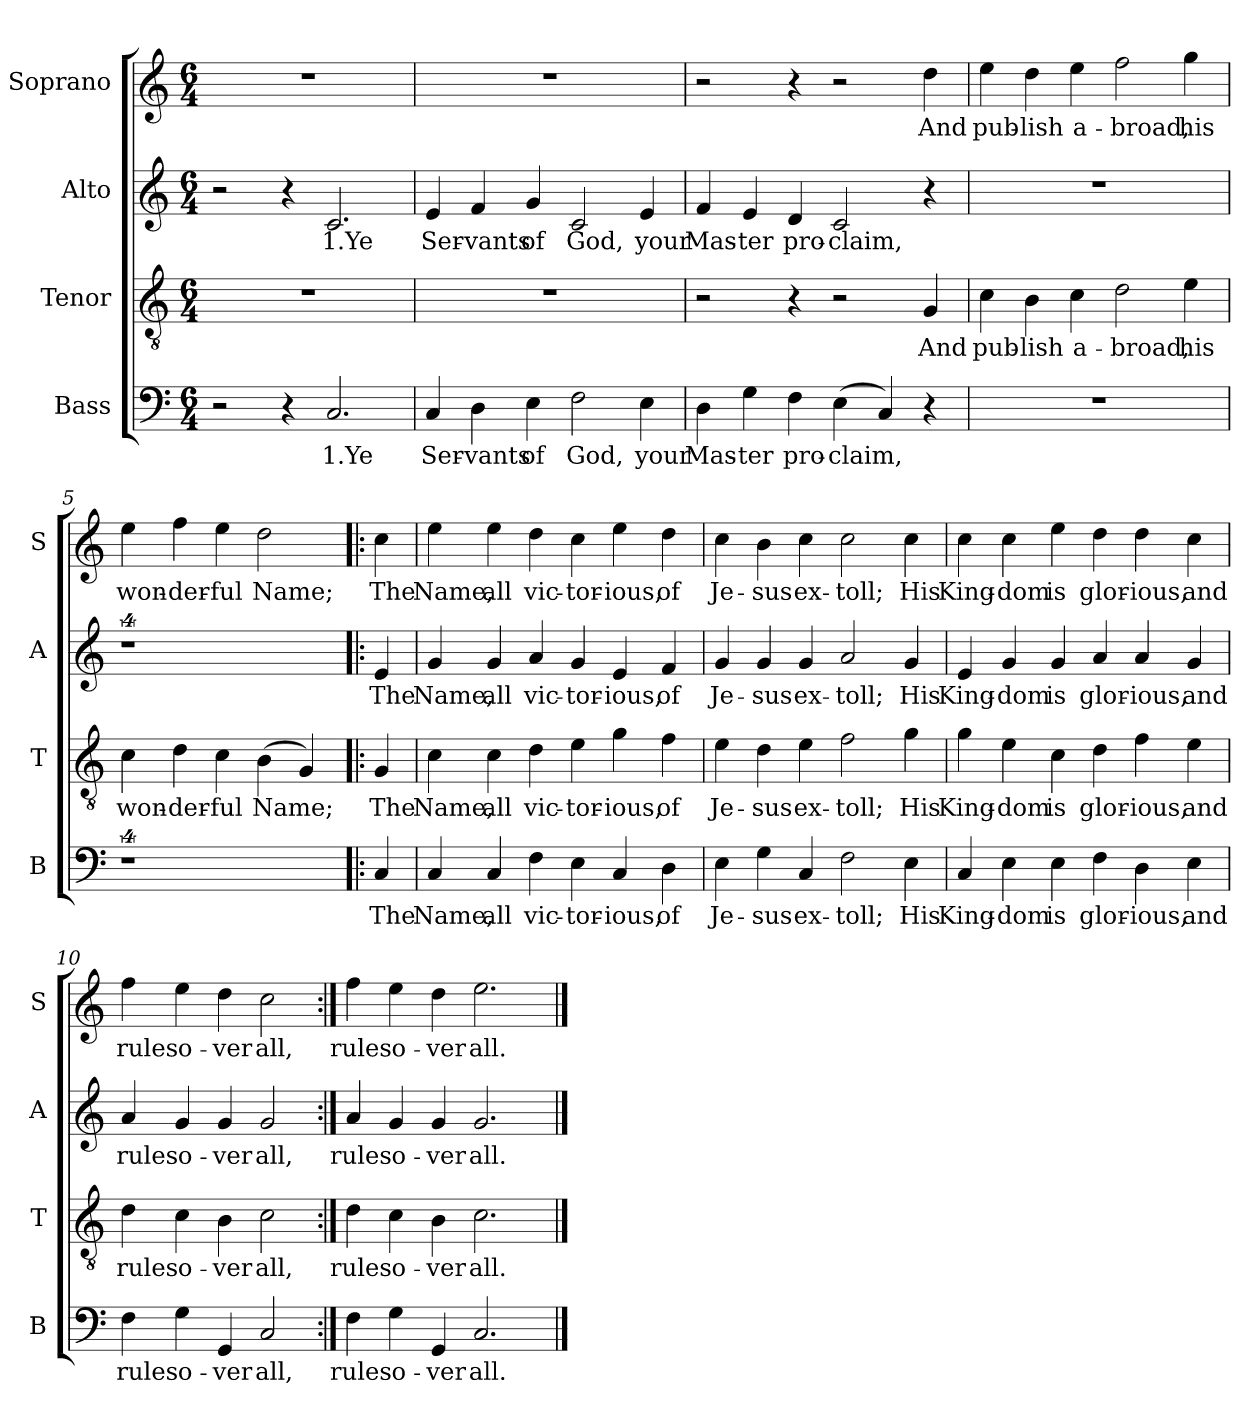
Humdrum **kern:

**kern	**text	**kern	**text	**kern	**text	**kern	**text
*part4	*part4	*part3	*part3	*part2	*part2	*part1	*part1
*staff4	*staff4	*staff3	*staff3	*staff2	*staff2	*staff1	*staff1
*I"Bass	*	*I"Tenor	*	*I"Alto	*	*I"Soprano	*
*I'B	*	*I'T	*	*I'A	*	*I'S	*
*clefF4	*	*clefGv2	*	*clefG2	*	*clefG2	*
*k[]	*	*k[]	*	*k[]	*	*k[]	*
*C:	*	*C:	*	*C:	*	*C:	*
*M6/4	*	*M6/4	*	*M6/4	*	*M6/4	*
=1	=1	=1	=1	=1	=1	=1	=1
2r	.	1.r	.	2r	.	1.r	.
4r	.	.	.	4r	.	.	.
2.C/	1.Ye	.	.	2.c/	1.Ye	.	.
=2	=2	=2	=2	=2	=2	=2	=2
4C/	Ser-	1.r	.	4e/	Ser-	1.r	.
4D\	-vants	.	.	4f/	-vants	.	.
4E\	of	.	.	4g/	of	.	.
2F\	God,	.	.	2c/	God,	.	.
4E\	your	.	.	4e/	your	.	.
=3	=3	=3	=3	=3	=3	=3	=3
4D\	Mas-	2r	.	4f/	Mas-	2r	.
4G\	-ter	.	.	4e/	-ter	.	.
4F\	pro-	4r	.	4d/	pro-	4r	.
(4E\	-claim,	2r	.	2c/	-claim,	2r	.
4C/)	.	.	.	.	.	.	.
4r	.	4G/	And	4r	.	4dd\	And
=4	=4	=4	=4	=4	=4	=4	=4
1.r	.	4c\	pub-	1.r	.	4ee\	pub-
.	.	4B\	-lish	.	.	4dd\	-lish
.	.	4c\	a-	.	.	4ee\	a-
.	.	2d\	-broad,	.	.	2ff\	-broad,
.	.	4e\	his	.	.	4gg\	his
!!LO:LB:g=z
=5	=5	=5	=5	=5	=5	=5	=5
4%5r	.	4c\	won-	4%5r	.	4ee\	won-
.	.	4d\	-der-	.	.	4ff\	-der-
.	.	4c\	-ful	.	.	4ee\	-ful
.	.	(4B\	Name;	.	.	2dd\	Name;
.	.	4G/)	.	.	.	.	.
=6!|:	=6!|:	=6!|:	=6!|:	=6!|:	=6!|:	=6!|:	=6!|:
4C/	The	4G/	The	4e/	The	4cc\	The
=7	=7	=7	=7	=7	=7	=7	=7
4C/	Name,	4c\	Name,	4g/	Name,	4ee\	Name,
4C/	all	4c\	all	4g/	all	4ee\	all
4F\	vic-	4d\	vic-	4a/	vic-	4dd\	vic-
4E\	-tor-	4e\	-tor-	4g/	-tor-	4cc\	-tor-
4C/	-ious,	4g\	-ious,	4e/	-ious,	4ee\	-ious,
4D\	of	4f\	of	4f/	of	4dd\	of
=8	=8	=8	=8	=8	=8	=8	=8
4E\	Je-	4e\	Je-	4g/	Je-	4cc\	Je-
4G\	-sus	4d\	-sus	4g/	-sus	4b\	-sus
4C/	ex-	4e\	ex-	4g/	ex-	4cc\	ex-
2F\	-toll;	2f\	-toll;	2a/	-toll;	2cc\	-toll;
4E\	His	4g\	His	4g/	His	4cc\	His
!!LO:PB:g=z
=9	=9	=9	=9	=9	=9	=9	=9
4C/	King-	4g\	King-	4e/	King-	4cc\	King-
4E\	-dom	4e\	-dom	4g/	-dom	4cc\	-dom
4E\	is	4c\	is	4g/	is	4ee\	is
4F\	glor-	4d\	glor-	4a/	glor-	4dd\	glor-
4D\	-ious,	4f\	-ious,	4a/	-ious,	4dd\	-ious,
4E\	and	4e\	and	4g/	and	4cc\	and
=10	=10	=10	=10	=10	=10	=10	=10
4F\	rules	4d\	rules	4a/	rules	4ff\	rules
4G\	o-	4c\	o-	4g/	o-	4ee\	o-
4GG/	-ver	4B\	-ver	4g/	-ver	4dd\	-ver
2C/	all,	2c\	all,	2g/	all,	2cc\	all,
=11:|!	=11:|!	=11:|!	=11:|!	=11:|!	=11:|!	=11:|!	=11:|!
4F\	rules	4d\	rules	4a/	rules	4ff\	rules
4G\	o-	4c\	o-	4g/	o-	4ee\	o-
4GG/	-ver	4B\	-ver	4g/	-ver	4dd\	-ver
2.C/	all.	2.c\	all.	2.g/	all.	2.ee\	all.
==	==	==	==	==	==	==	==
*-	*-	*-	*-	*-	*-	*-	*-
